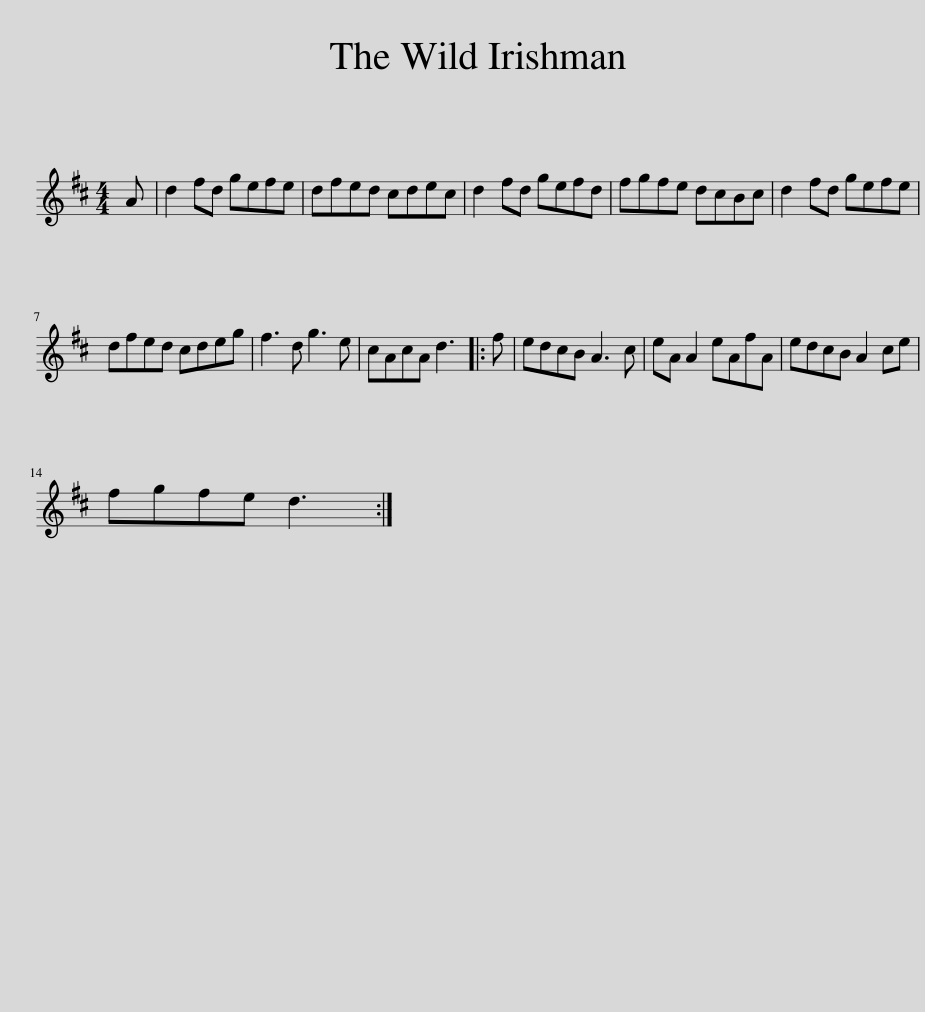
X:1
L:1/8
M:4/4
I:linebreak $
K:D
V:1 treble
V:1
 A | d2 fd gefe | dfed cdec | d2 fd gefd | fgfe dcBc | %5
 d2 fd gefe |$ dfed cdeg | f3 d g3 e | cAcA d3 |: f | %10
 edcB A3 c | eA A2 eAfA | edcB A2 ce |$ fgfe d3 :| %14
